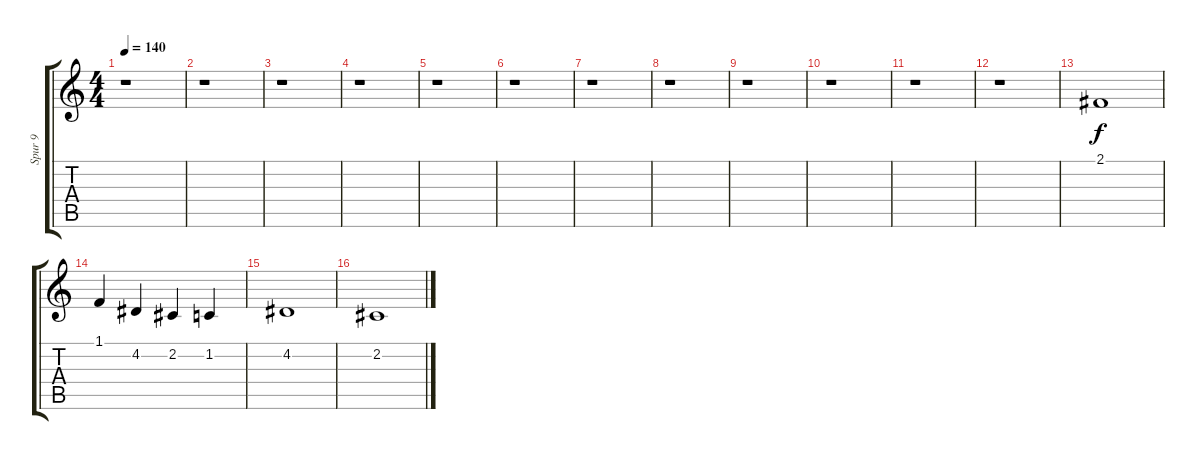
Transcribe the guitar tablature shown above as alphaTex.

\track ("Spur 9" "Spur 9") {instrument flute}
\staff {score tabs}
\tuning (E4 B3 G3 D3 A2 E2) {hide}
\ts (4 4)
\tempo 140
\clef g2
\ks c
r.1{dy f} |
r.1 |
r.1 |
r.1 |
r.1 |
r.1 |
r.1 |
r.1 |
r.1 |
r.1 |
r.1 |
r.1 |
2.1.1 |
1.1.4 4.2.4 2.2.4 1.2.4 |
4.2.1 |
2.2.1
